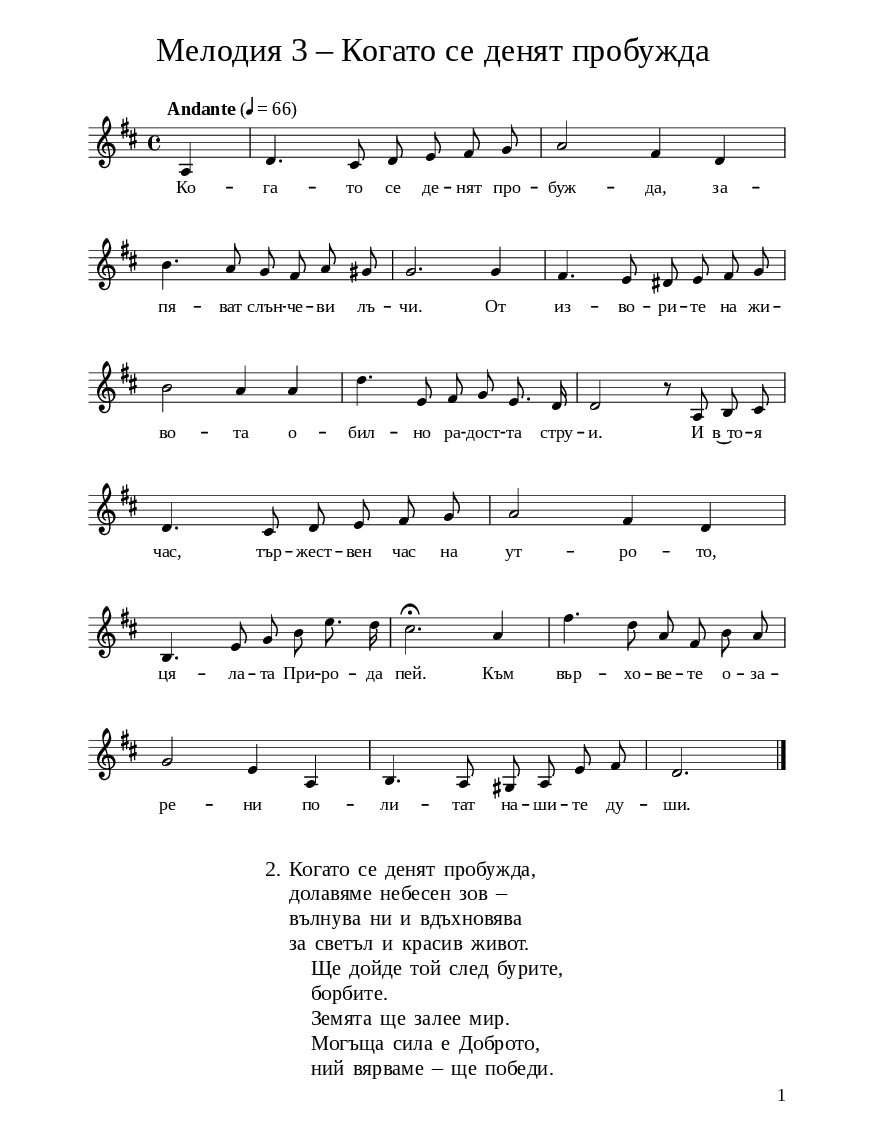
\version "2.24.2"

% include paper part and global functions
\include "include/globals.ily"

\bookpart {
  \label #'ref188
  \tocItem \markup "Мелодия 3 – Когато се денят пробужда"
  \include "include/bookpart-paper.ily"
  \score {
    \include "include/score-layout.ily"

    \new Voice \relative c' {
      \clef treble
      \key d \major
      \time 4/4
      \tempoFunc "Andante" 4 "66"
      \autoBeamOff
      \partial 4
      a4 | d4. cis8 d8 e8 fis8 g8 | a2 fis4 d4 | \break

      b'4. a8 g fis a gis |g2. g4 | fis4. e8 dis e fis g | \break

      b2 a4 a |d4. e,8 fis8 g8 e8. d16 | d2 r8 a8 b8 cis8 | \break

      d4. cis8 d e fis g | a2 fis4 d4 | \break

      b4. e8 g b e8. d16 | cis2.\fermata a4 | fis'4. d8 a fis b a \break |

      g2 e4 a,4 | b4. a8 gis a e'8 fis | d2 . \bar "|." \break
    }


    \addlyrics {
      Ко -- га -- то се де -- нят про -- буж -- да,
      за -- пя -- ват слън -- че -- ви лъ -- чи.
      От из -- во -- ри -- те на жи -- во -- та
      о -- бил -- но ра -- дост -- та стру -- и.
      И в~то -- я час, тър -- жест -- вен час на ут -- ро -- то,
      ця -- ла -- та При -- ро -- да пей.
      Към вър -- хо -- ве -- те о -- за -- ре -- ни
      по -- ли -- тат на -- ши -- те ду -- ши.}

      \header {
        title = \titleFunc "Мелодия 3 – Когато се денят пробужда " "Melodija – Kogato se denjat probužda"
      }

      \midi{}

    } % score

    \markup \fontsize #bgCoupletFontSize {
      \hspace #17
      \override #`(baseline-skip . ,bgCoupletBaselineSkip)
      \column {
        \line {   2. Когато се денят пробужда,}
        \line {   "   " долавяме небесен зов – }
        \line {   "   " вълнува ни и вдъхновява}
        \line {   "   " за светъл и красив живот.}
        \line {   "       " Ще дойде той след бурите, }
        \line {   "       " борбите.}
        \line {   "       " Земята ще залее мир.}
        \line {   "       " Могъща сила е Доброто,}
        \line {   "       " ний вярваме – ще победи.}
      }

    } % markup

    % include foreign translation(s) of the song


  } % bookpart

  % Più mosso
  %
